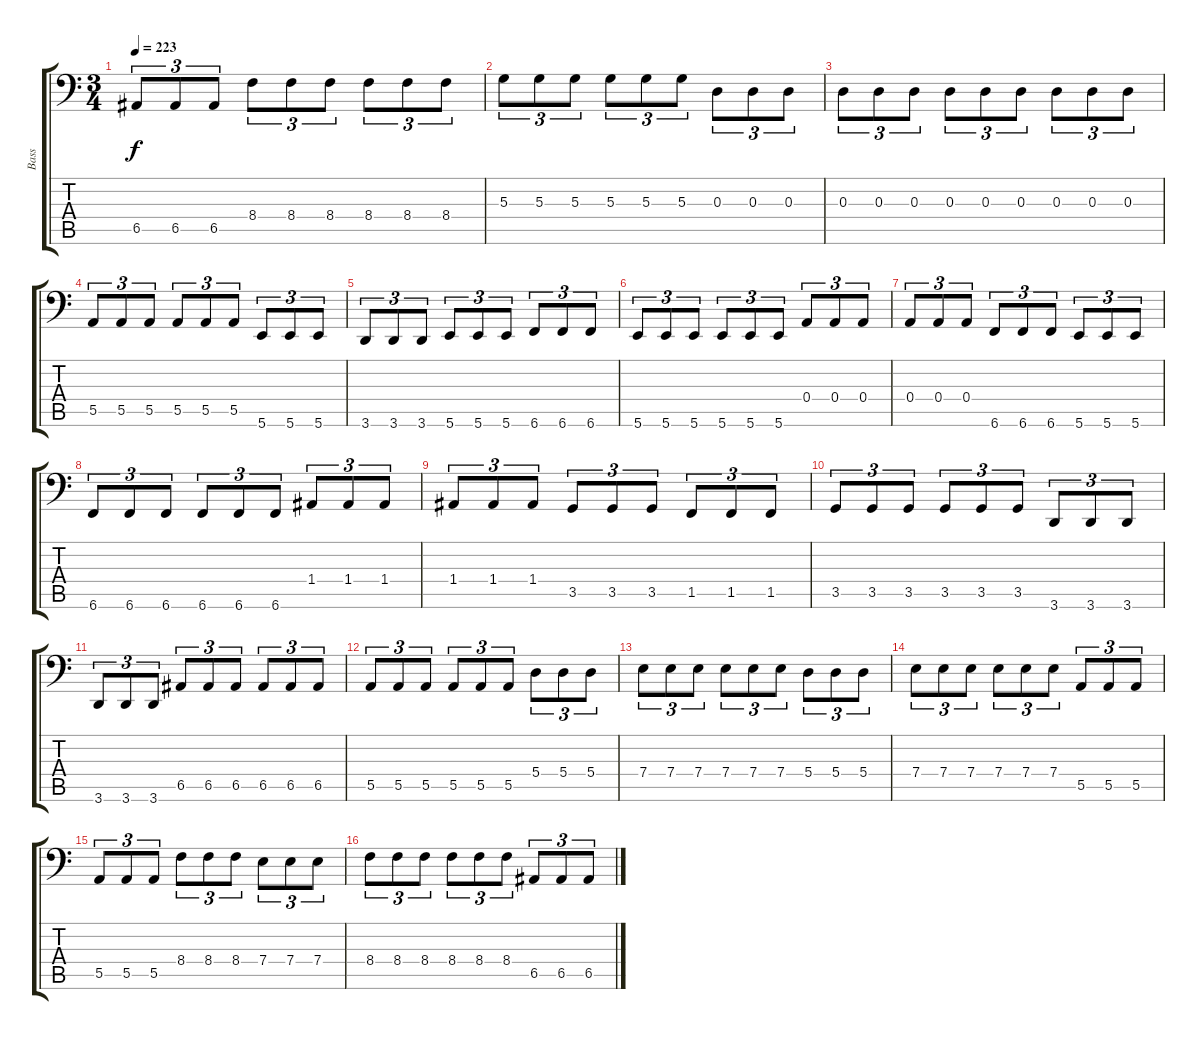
\track ("Bass" "Bass") {instrument electricbasspick}
\staff {score tabs}
\tuning (B2 G2 D2 A1 E1 B0) {hide}
\ts (3 4)
\tempo 223
\clef f4
\ks c
6.5.8{tu (3 2) dy f} 6.5.8{tu (3 2)} 6.5.8{tu (3 2)} 8.4.8{tu (3 2)} 8.4.8{tu (3 2)} 8.4.8{tu (3 2)} 8.4.8{tu (3 2)} 8.4.8{tu (3 2)} 8.4.8{tu (3 2)} |
5.3.8{tu (3 2)} 5.3.8{tu (3 2)} 5.3.8{tu (3 2)} 5.3.8{tu (3 2)} 5.3.8{tu (3 2)} 5.3.8{tu (3 2)} 0.3.8{tu (3 2)} 0.3.8{tu (3 2)} 0.3.8{tu (3 2)} |
0.3.8{tu (3 2)} 0.3.8{tu (3 2)} 0.3.8{tu (3 2)} 0.3.8{tu (3 2)} 0.3.8{tu (3 2)} 0.3.8{tu (3 2)} 0.3.8{tu (3 2)} 0.3.8{tu (3 2)} 0.3.8{tu (3 2)} |
5.5.8{tu (3 2)} 5.5.8{tu (3 2)} 5.5.8{tu (3 2)} 5.5.8{tu (3 2)} 5.5.8{tu (3 2)} 5.5.8{tu (3 2)} 5.6.8{tu (3 2)} 5.6.8{tu (3 2)} 5.6.8{tu (3 2)} |
3.6.8{tu (3 2)} 3.6.8{tu (3 2)} 3.6.8{tu (3 2)} 5.6.8{tu (3 2)} 5.6.8{tu (3 2)} 5.6.8{tu (3 2)} 6.6.8{tu (3 2)} 6.6.8{tu (3 2)} 6.6.8{tu (3 2)} |
5.6.8{tu (3 2)} 5.6.8{tu (3 2)} 5.6.8{tu (3 2)} 5.6.8{tu (3 2)} 5.6.8{tu (3 2)} 5.6.8{tu (3 2)} 0.4.8{tu (3 2)} 0.4.8{tu (3 2)} 0.4.8{tu (3 2)} |
0.4.8{tu (3 2)} 0.4.8{tu (3 2)} 0.4.8{tu (3 2)} 6.6.8{tu (3 2)} 6.6.8{tu (3 2)} 6.6.8{tu (3 2)} 5.6.8{tu (3 2)} 5.6.8{tu (3 2)} 5.6.8{tu (3 2)} |
6.6.8{tu (3 2)} 6.6.8{tu (3 2)} 6.6.8{tu (3 2)} 6.6.8{tu (3 2)} 6.6.8{tu (3 2)} 6.6.8{tu (3 2)} 1.4.8{tu (3 2)} 1.4.8{tu (3 2)} 1.4.8{tu (3 2)} |
1.4.8{tu (3 2)} 1.4.8{tu (3 2)} 1.4.8{tu (3 2)} 3.5.8{tu (3 2)} 3.5.8{tu (3 2)} 3.5.8{tu (3 2)} 1.5.8{tu (3 2)} 1.5.8{tu (3 2)} 1.5.8{tu (3 2)} |
3.5.8{tu (3 2)} 3.5.8{tu (3 2)} 3.5.8{tu (3 2)} 3.5.8{tu (3 2)} 3.5.8{tu (3 2)} 3.5.8{tu (3 2)} 3.6.8{tu (3 2)} 3.6.8{tu (3 2)} 3.6.8{tu (3 2)} |
3.6.8{tu (3 2)} 3.6.8{tu (3 2)} 3.6.8{tu (3 2)} 6.5.8{tu (3 2)} 6.5.8{tu (3 2)} 6.5.8{tu (3 2)} 6.5.8{tu (3 2)} 6.5.8{tu (3 2)} 6.5.8{tu (3 2)} |
5.5.8{tu (3 2)} 5.5.8{tu (3 2)} 5.5.8{tu (3 2)} 5.5.8{tu (3 2)} 5.5.8{tu (3 2)} 5.5.8{tu (3 2)} 5.4.8{tu (3 2)} 5.4.8{tu (3 2)} 5.4.8{tu (3 2)} |
7.4.8{tu (3 2)} 7.4.8{tu (3 2)} 7.4.8{tu (3 2)} 7.4.8{tu (3 2)} 7.4.8{tu (3 2)} 7.4.8{tu (3 2)} 5.4.8{tu (3 2)} 5.4.8{tu (3 2)} 5.4.8{tu (3 2)} |
7.4.8{tu (3 2)} 7.4.8{tu (3 2)} 7.4.8{tu (3 2)} 7.4.8{tu (3 2)} 7.4.8{tu (3 2)} 7.4.8{tu (3 2)} 5.5.8{tu (3 2)} 5.5.8{tu (3 2)} 5.5.8{tu (3 2)} |
5.5.8{tu (3 2)} 5.5.8{tu (3 2)} 5.5.8{tu (3 2)} 8.4.8{tu (3 2)} 8.4.8{tu (3 2)} 8.4.8{tu (3 2)} 7.4.8{tu (3 2)} 7.4.8{tu (3 2)} 7.4.8{tu (3 2)} |
8.4.8{tu (3 2)} 8.4.8{tu (3 2)} 8.4.8{tu (3 2)} 8.4.8{tu (3 2)} 8.4.8{tu (3 2)} 8.4.8{tu (3 2)} 6.5.8{tu (3 2)} 6.5.8{tu (3 2)} 6.5.8{tu (3 2)}
